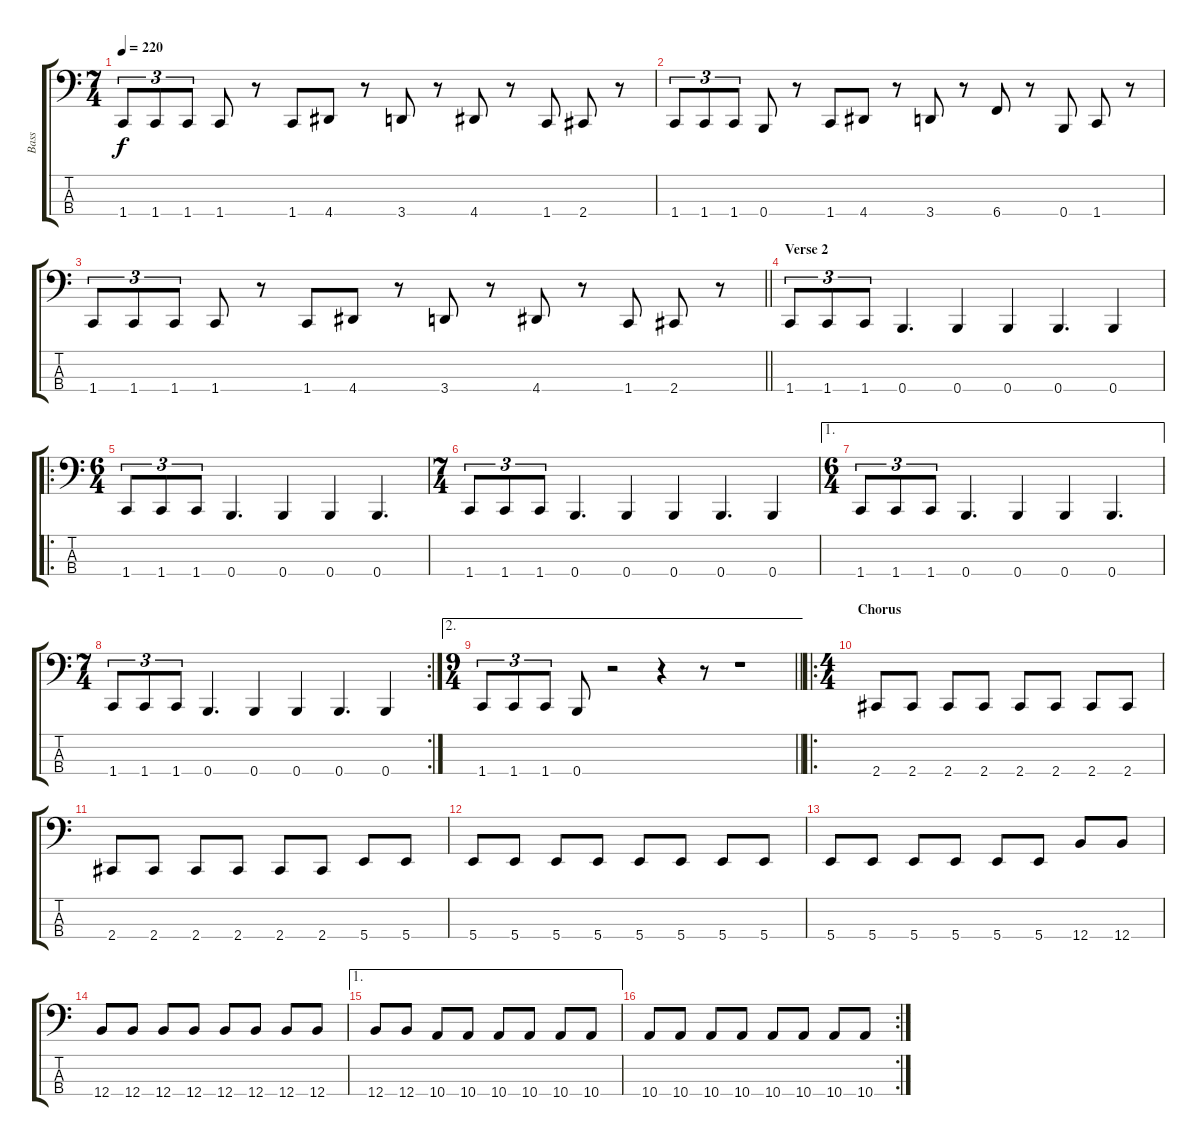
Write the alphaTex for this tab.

\track ("Bass" "Bass") {instrument distortionguitar}
\staff {score tabs}
\tuning (E2 B1 Gb1 B0) {hide}
\ts (7 4)
\tempo 220
\clef f4
\ks c
1.4.8{tu (3 2) dy f} 1.4.8{tu (3 2)} 1.4.8{tu (3 2)} 1.4.8 r.8 1.4.8 4.4.8 r.8 3.4.8 r.8 4.4.8 r.8 1.4.8 2.4.8 r.8 |
1.4.8{tu (3 2)} 1.4.8{tu (3 2)} 1.4.8{tu (3 2)} 0.4.8 r.8 1.4.8 4.4.8 r.8 3.4.8 r.8 6.4.8 r.8 0.4.8 1.4.8 r.8 |
\barLineRight lightlight
1.4.8{tu (3 2)} 1.4.8{tu (3 2)} 1.4.8{tu (3 2)} 1.4.8 r.8 1.4.8 4.4.8 r.8 3.4.8 r.8 4.4.8 r.8 1.4.8 2.4.8 r.8 |
\section ("" "Verse 2")
1.4.8{tu (3 2)} 1.4.8{tu (3 2)} 1.4.8{tu (3 2)} 0.4.4{d} 0.4.4 0.4.4 0.4.4{d} 0.4.4 |
\ro
\ts (6 4)
1.4.8{tu (3 2)} 1.4.8{tu (3 2)} 1.4.8{tu (3 2)} 0.4.4{d} 0.4.4 0.4.4 0.4.4{d} |
\ts (7 4)
1.4.8{tu (3 2)} 1.4.8{tu (3 2)} 1.4.8{tu (3 2)} 0.4.4{d} 0.4.4 0.4.4 0.4.4{d} 0.4.4 |
\ae 1
\ts (6 4)
1.4.8{tu (3 2)} 1.4.8{tu (3 2)} 1.4.8{tu (3 2)} 0.4.4{d} 0.4.4 0.4.4 0.4.4{d} |
\rc 2
\ts (7 4)
1.4.8{tu (3 2)} 1.4.8{tu (3 2)} 1.4.8{tu (3 2)} 0.4.4{d} 0.4.4 0.4.4 0.4.4{d} 0.4.4 |
\ae 2
\ts (9 4)
\barLineRight lightlight
1.4.8{tu (3 2)} 1.4.8{tu (3 2)} 1.4.8{tu (3 2)} 0.4.8 r.2 r.4 r.8 r.1 |
\ro
\ts (4 4)
\section ("" "Chorus")
2.4.8{instrument electricbasspick} 2.4.8 2.4.8 2.4.8 2.4.8 2.4.8 2.4.8 2.4.8 |
2.4.8 2.4.8 2.4.8 2.4.8 2.4.8 2.4.8 5.4.8 5.4.8 |
5.4.8 5.4.8 5.4.8 5.4.8 5.4.8 5.4.8 5.4.8 5.4.8 |
5.4.8 5.4.8 5.4.8 5.4.8 5.4.8 5.4.8 12.4.8 12.4.8 |
12.4.8 12.4.8 12.4.8 12.4.8 12.4.8 12.4.8 12.4.8 12.4.8 |
\ae 1
12.4.8 12.4.8 10.4.8 10.4.8 10.4.8 10.4.8 10.4.8 10.4.8 |
\rc 2
10.4.8 10.4.8 10.4.8 10.4.8 10.4.8 10.4.8 10.4.8 10.4.8
